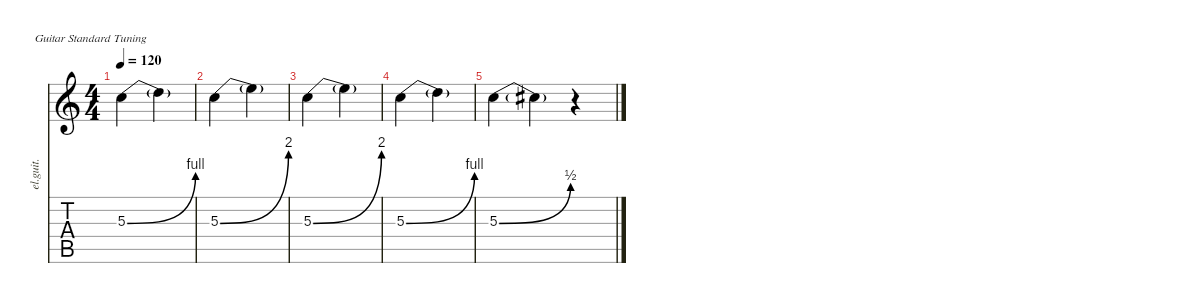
\defaultSystemsLayout 4
\hideDynamics
\bracketExtendMode nobrackets
\otherSystemsTrackNameOrientation horizontal
\track ("Electric Guitar" "el.guit.") {instrument electricguitarclean}
\staff {score tabs}
\tuning (E4 B3 G3 D3 A2 E2)
\ts (4 4)
\tempo 120
\clef g2
\ks c
5.3{be (bend 0 0 59.4 4)}.4{dy mf instrument electricguitarclean beam Down} 5.3{t}.4{beam Down} |
5.3{be (bend 0 0 9 8)}.4{beam Down} 5.3{t}.4{beam Down} |
5.3{be (bend 0 0 49.8 8)}.4{beam Down} 5.3{t}.4{beam Down} |
5.3{be (bend 0 0 0.6 4)}.4{beam Down} 5.3{t}.4{beam Down} |
5.3{be (bend 0 0 28.799999999999997 2)}.4{beam Down} 5.3{t}.4{beam Down} r.4{beam Down}
